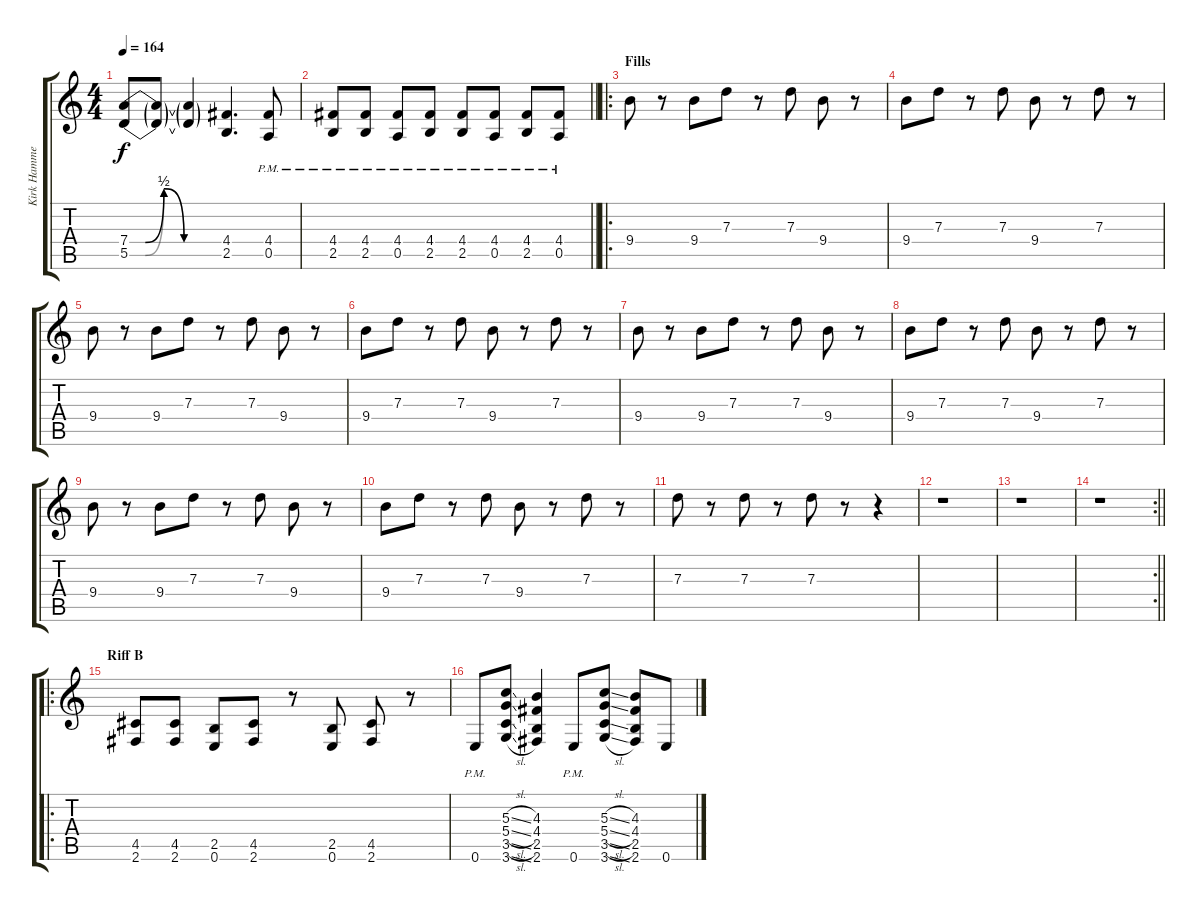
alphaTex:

\track ("Kirk Hammett" "Kirk Hamme") {instrument distortionguitar}
\staff {score tabs}
\tuning (E4 B3 G3 D3 A2 E2) {hide}
\ts (4 4)
\tempo 164
\clef g2
\ks c
(7.4{be (custom 0 0 10 0 22 2 35 0 45 0 60 0)} 5.5{be (custom 0 0 10 0 22 2 35 0 60 0)}).8{dy f} (7.4{t} 5.5{t}).8 (7.4{t} 5.5{t}).4 (4.4 2.5).4{d} (4.4{pm} 0.5{pm}).8 |
\barLineRight lightlight
(4.4{pm} 2.5{pm}).8 (4.4{pm} 2.5{pm}).8 (4.4{pm} 0.5{pm}).8 (4.4{pm} 2.5{pm}).8 (4.4{pm} 2.5{pm}).8 (4.4{pm} 0.5{pm}).8 (4.4{pm} 2.5{pm}).8 (4.4{pm} 0.5{pm}).8 |
\ro
\section ("" "Fills")
9.4.8 r.8 9.4.8 7.3.8 r.8 7.3.8 9.4.8 r.8 |
9.4.8 7.3.8 r.8 7.3.8 9.4.8 r.8 7.3.8 r.8 |
9.4.8 r.8 9.4.8 7.3.8 r.8 7.3.8 9.4.8 r.8 |
9.4.8 7.3.8 r.8 7.3.8 9.4.8 r.8 7.3.8 r.8 |
9.4.8 r.8 9.4.8 7.3.8 r.8 7.3.8 9.4.8 r.8 |
9.4.8 7.3.8 r.8 7.3.8 9.4.8 r.8 7.3.8 r.8 |
9.4.8 r.8 9.4.8 7.3.8 r.8 7.3.8 9.4.8 r.8 |
9.4.8 7.3.8 r.8 7.3.8 9.4.8 r.8 7.3.8 r.8 |
7.3.8 r.8 7.3.8 r.8 7.3.8 r.8 r.4 |
r.1 |
r.1 |
\rc 2
\barLineRight lightlight
r.1 |
\ro
\section ("" "Riff B")
(4.5 2.6).8 (4.5 2.6).8 (2.5 0.6).8 (4.5 2.6).8 r.8 (2.5 0.6).8 (4.5 2.6).8 r.8 |
0.6{pm}.8 (5.3{sl} 5.4{sl} 3.5{sl} 3.6{sl}).8 (4.3 4.4 2.5 2.6).4 0.6{pm}.8 (5.3{sl} 5.4{sl} 3.5{sl} 3.6{sl}).8 (4.3 4.4 2.5 2.6).8 0.6.8
